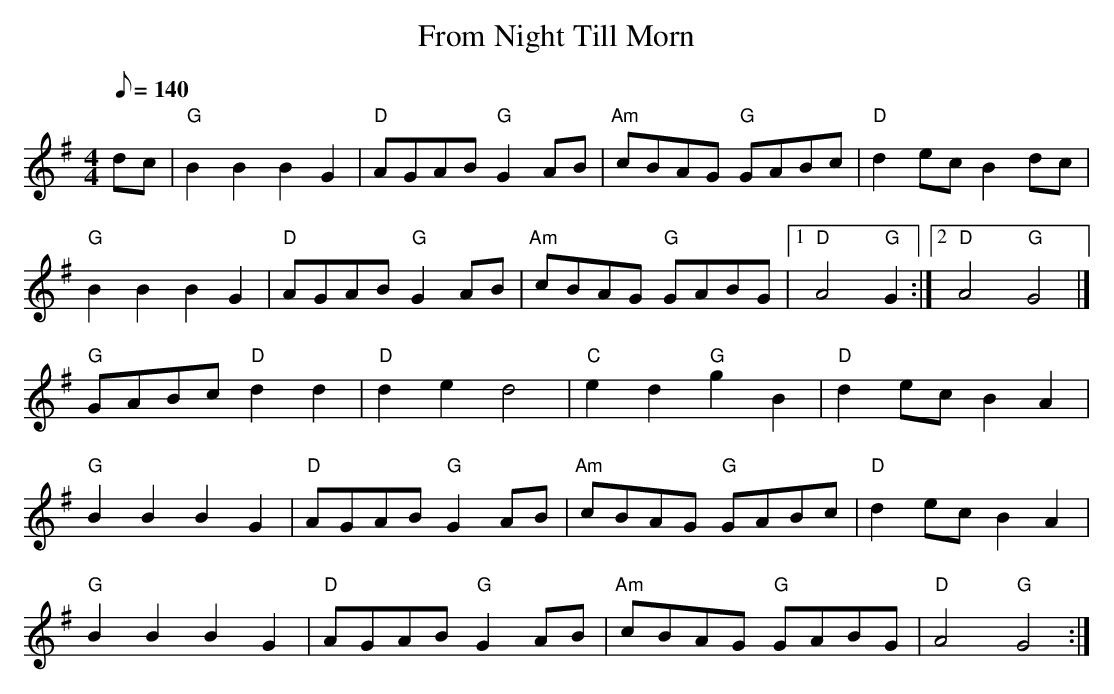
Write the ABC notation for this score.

X:1
T:From Night Till Morn
M:4/4
L:1/8
Q:140
K:G
dc | "G" B2B2B2G2 | "D" AGAB "G" G2AB | "Am" cBAG "G" GABc | "D" d2ec B2dc |
        "G" B2B2B2G2 | "D" AGAB "G" G2AB | "Am" cBAG "G" GABG |\
         [1  "D" A4  "G" G2 :| [2 "D" A4 "G" G4 |]
"G"  GABc "D" d2d2| "D" d2  e2  d4 | "C" e2d2 "G" g2B2 | "D" d2ec B2A2 |
        "G" B2B2B2G2 | "D" AGAB "G" G2AB | "Am" cBAG "G" GABc | "D" d2ec B2A2 |
        "G" B2B2B2G2 | "D" AGAB "G" G2AB | "Am" cBAG "G" GABG | "D" A4 "G" G4 :|
